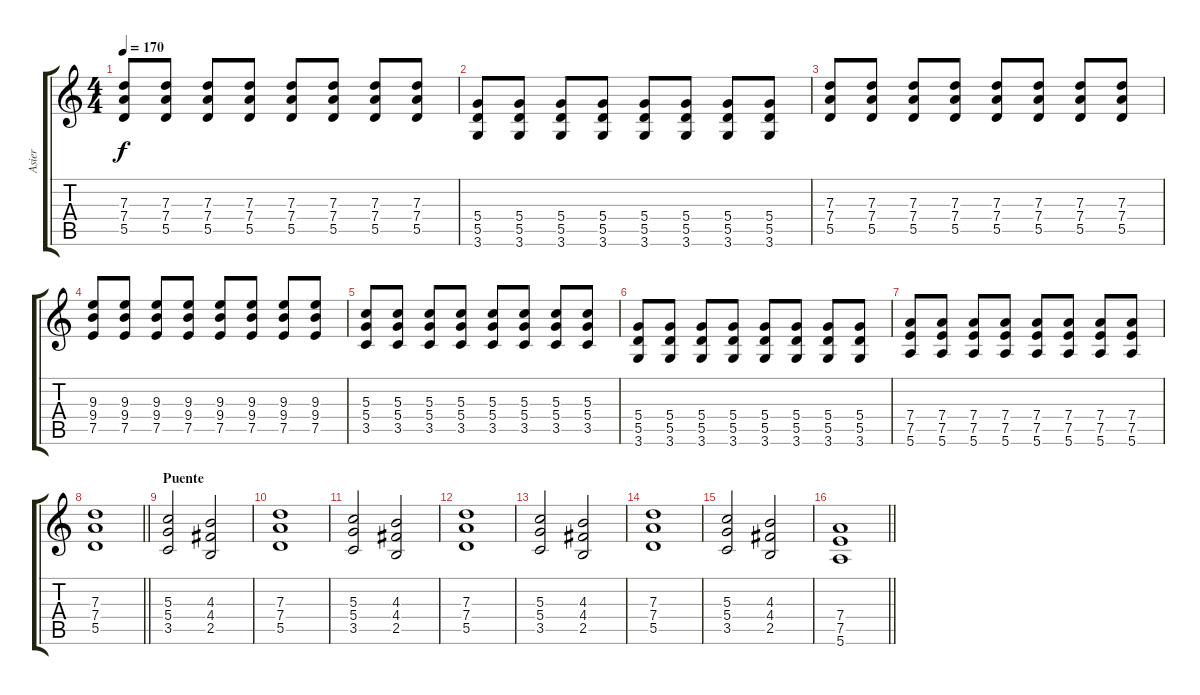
\track ("Asier" "Asier") {instrument overdrivenguitar}
\staff {score tabs}
\tuning (E4 B3 G3 D3 A2 E2) {hide}
\ts (4 4)
\tempo 170
\clef g2
\ks c
(7.3 7.4 5.5).8{dy f} (7.3 7.4 5.5).8 (7.3 7.4 5.5).8 (7.3 7.4 5.5).8 (7.3 7.4 5.5).8 (7.3 7.4 5.5).8 (7.3 7.4 5.5).8 (7.3 7.4 5.5).8 |
(5.4 5.5 3.6).8 (5.4 5.5 3.6).8 (5.4 5.5 3.6).8 (5.4 5.5 3.6).8 (5.4 5.5 3.6).8 (5.4 5.5 3.6).8 (5.4 5.5 3.6).8 (5.4 5.5 3.6).8 |
(7.3 7.4 5.5).8 (7.3 7.4 5.5).8 (7.3 7.4 5.5).8 (7.3 7.4 5.5).8 (7.3 7.4 5.5).8 (7.3 7.4 5.5).8 (7.3 7.4 5.5).8 (7.3 7.4 5.5).8 |
(9.3 9.4 7.5).8 (9.3 9.4 7.5).8 (9.3 9.4 7.5).8 (9.3 9.4 7.5).8 (9.3 9.4 7.5).8 (9.3 9.4 7.5).8 (9.3 9.4 7.5).8 (9.3 9.4 7.5).8 |
(5.3 5.4 3.5).8 (5.3 5.4 3.5).8 (5.3 5.4 3.5).8 (5.3 5.4 3.5).8 (5.3 5.4 3.5).8 (5.3 5.4 3.5).8 (5.3 5.4 3.5).8 (5.3 5.4 3.5).8 |
(5.4 5.5 3.6).8 (5.4 5.5 3.6).8 (5.4 5.5 3.6).8 (5.4 5.5 3.6).8 (5.4 5.5 3.6).8 (5.4 5.5 3.6).8 (5.4 5.5 3.6).8 (5.4 5.5 3.6).8 |
(7.4 7.5 5.6).8 (7.4 7.5 5.6).8 (7.4 7.5 5.6).8 (7.4 7.5 5.6).8 (7.4 7.5 5.6).8 (7.4 7.5 5.6).8 (7.4 7.5 5.6).8 (7.4 7.5 5.6).8 |
\barLineRight lightlight
(7.3 7.4 5.5).1 |
\section ("" "Puente")
(5.3 5.4 3.5).2 (4.3 4.4 2.5).2 |
(7.3 7.4 5.5).1 |
(5.3 5.4 3.5).2 (4.3 4.4 2.5).2 |
(7.3 7.4 5.5).1 |
(5.3 5.4 3.5).2 (4.3 4.4 2.5).2 |
(7.3 7.4 5.5).1 |
(5.3 5.4 3.5).2 (4.3 4.4 2.5).2 |
\barLineRight lightlight
(7.4 7.5 5.6).1
